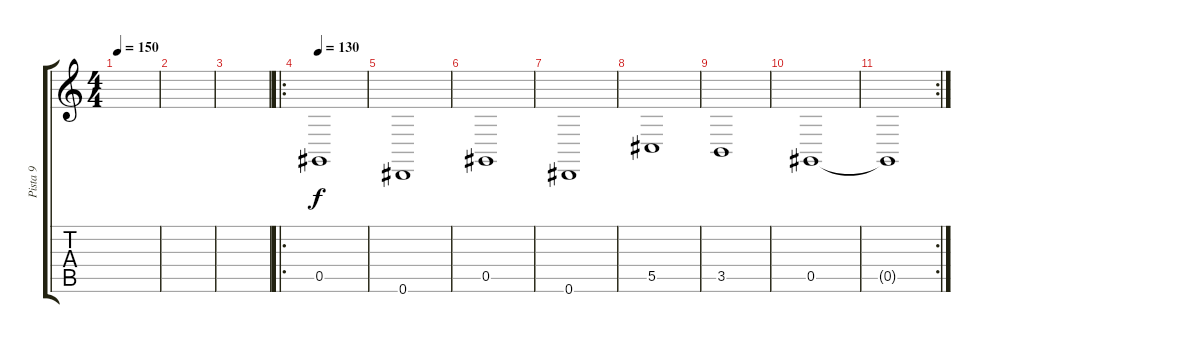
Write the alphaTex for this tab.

\track ("Pista 9" "Pista 9") {instrument stringensemble1}
\staff {score tabs}
\tuning (Eb4 Bb3 Gb3 Db3 Ab2 Eb2) {hide}
\ts (4 4)
\tempo 150
\clef g2
\ks c
|
|
|
\ro
\tempo 130
0.5.1 |
0.6.1 |
0.5.1 |
0.6.1 |
5.5.1 |
3.5.1 |
0.5.1 |
\rc 2
0.5{t}.1
